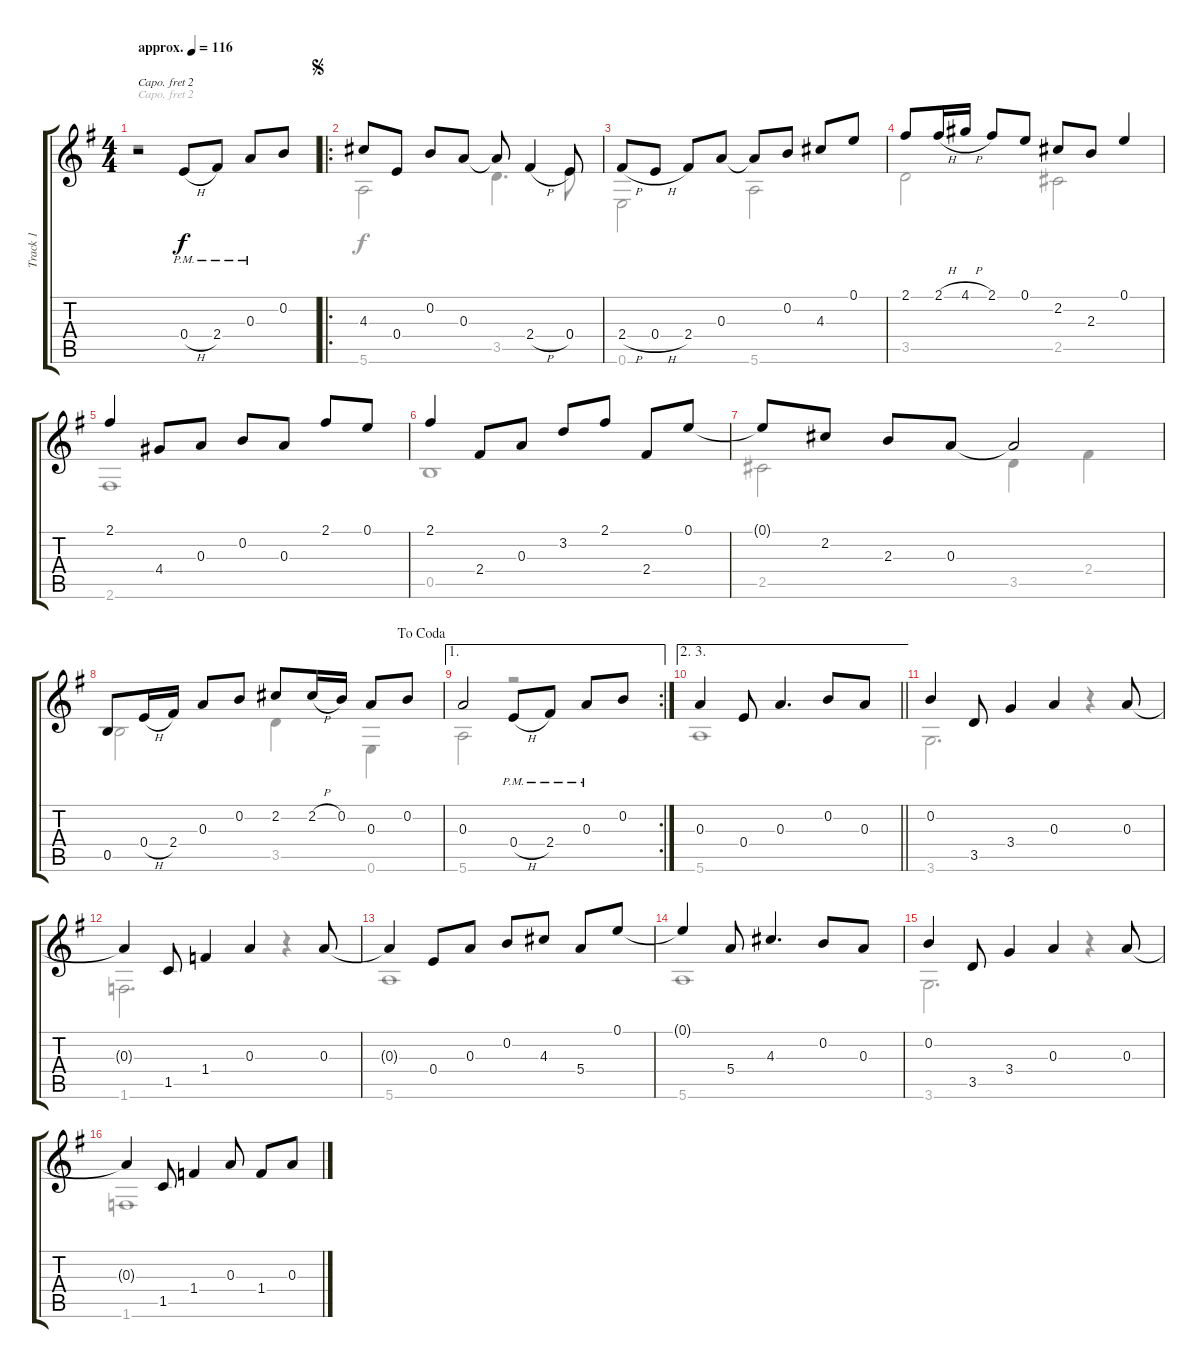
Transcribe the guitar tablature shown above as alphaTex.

\track ("Track 1" "Track 1") {instrument acousticguitarsteel}
\staff {score tabs}
\capo 2
\tuning (D4 A3 G3 D3 A2 D2) {hide}
\voice
\ts (4 4)
\tempo (116 "approx.")
\clef g2
\ks g
r.2{dy f instrument acousticguitarsteel} 0.4{h pm}.8 2.4{pm}.8 0.3{pm}.8 0.2.8 |
\ro
\jump segno
4.3.8 0.4.8 0.2.8 0.3.8 0.3{t}.8 2.4{h}.4 0.4.8 |
2.4{h}.8 0.4{h}.8 2.4.8 0.3.8 0.3{t}.8 0.2.8 4.3.8 0.1.8 |
2.1.8 2.1{h}.16 4.1{h}.16 2.1.8 0.1.8 2.2.8 2.3.8 0.1.4 |
2.1.4 4.4.8 0.3.8 0.2.8 0.3.8 2.1.8 0.1.8 |
2.1.4 2.4.8 0.3.8 3.2.8 2.1.8 2.4.8 0.1.8 |
0.1{t}.8 2.2.8 2.3.8 0.3.8 0.3{t}.2 |
\jump dacoda
0.5.8 0.4{h}.16 2.4.16 0.3.8 0.2.8 2.2.8 2.2{h}.16 0.2.16 0.3.8 0.2.8 |
\ae 1
\rc 2
0.3.2 0.4{h pm}.8 2.4{pm}.8 0.3{pm}.8 0.2.8 |
\ae (2 3)
\barLineRight lightlight
0.3.4 0.4.8 0.3.4{d} 0.2.8 0.3.8 |
0.2.4 3.5.8 3.4.4 0.3.4 0.3.8 |
0.3{t}.4 1.5.8 1.4.4 0.3.4 0.3.8 |
0.3{t}.4 0.4.8 0.3.8 0.2.8 4.3.8 5.4.8 0.1.8 |
0.1{t}.4 5.4.8 4.3.4{d} 0.2.8 0.3.8 |
0.2.4 3.5.8 3.4.4 0.3.4 0.3.8 |
0.3{t}.4 1.5.8 1.4.4 0.3.8 1.4.8 0.3.8
\voice
\clef g2
\ottava regular
\simile none
\ks g
r.1{dy f} |
5.6.2 3.5.4{d} 0.4.8 |
0.6.2 5.6.2 |
3.5.2 2.5.2 |
2.6.1 |
0.5.1 |
2.5.2 3.5.4 2.4.4 |
0.5.2 3.5.4 0.6.4 |
5.6.2 r.2 |
\barLineRight lightlight
5.6.1 |
3.6.2{d} r.4 |
1.6.2{d} r.4 |
5.6.1 |
5.6.1 |
3.6.2{d} r.4 |
1.6.1
